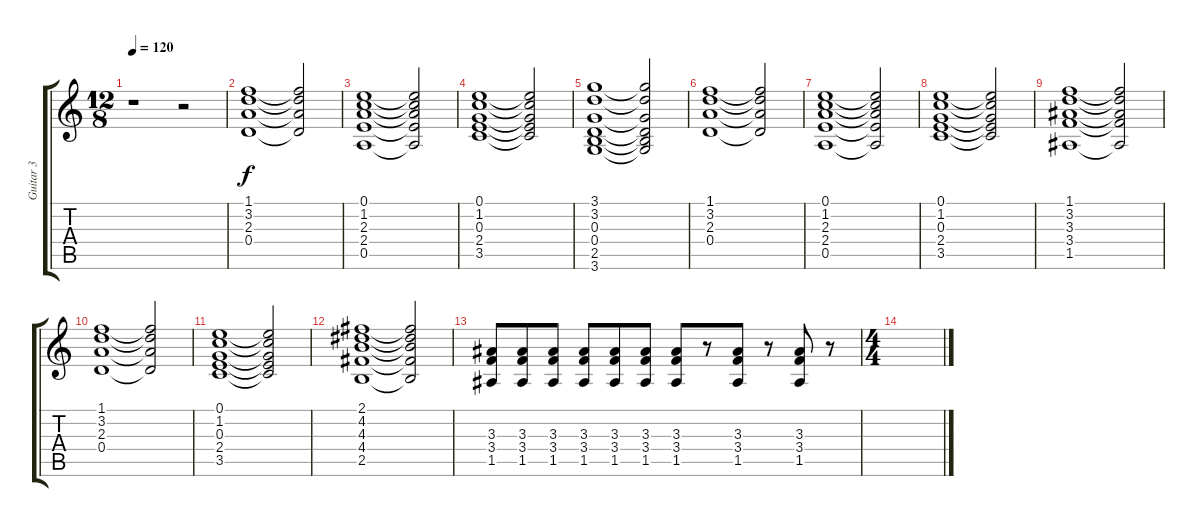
\track ("Guitar 3" "Guitar 3") {instrument overdrivenguitar}
\staff {score tabs}
\tuning (E4 B3 G3 D3 A2 E2) {hide}
\ts (12 8)
\tempo 120
\clef g2
\ks c
r.1{dy f} r.2 |
(1.1 3.2 2.3 0.4).1 (1.1{t} 3.2{t} 2.3{t} 0.4{t}).2 |
(0.1 1.2 2.3 2.4 0.5).1 (0.1{t} 1.2{t} 2.3{t} 2.4{t} 0.5{t}).2 |
(0.1 1.2 0.3 2.4 3.5).1 (0.1{t} 1.2{t} 0.3{t} 2.4{t} 3.5{t}).2 |
(3.1 3.2 0.3 0.4 2.5 3.6).1 (3.1{t} 3.2{t} 0.3{t} 0.4{t} 2.5{t} 3.6{t}).2 |
(1.1 3.2 2.3 0.4).1 (1.1{t} 3.2{t} 2.3{t} 0.4{t}).2 |
(0.1 1.2 2.3 2.4 0.5).1 (0.1{t} 1.2{t} 2.3{t} 2.4{t} 0.5{t}).2 |
(0.1 1.2 0.3 2.4 3.5).1 (0.1{t} 1.2{t} 0.3{t} 2.4{t} 3.5{t}).2 |
(1.1 3.2 3.3 3.4 1.5).1 (1.1{t} 3.2{t} 3.3{t} 3.4{t} 1.5{t}).2 |
(1.1 3.2 2.3 0.4).1 (1.1{t} 3.2{t} 2.3{t} 0.4{t}).2 |
(0.1 1.2 0.3 2.4 3.5).1 (0.1{t} 1.2{t} 0.3{t} 2.4{t} 3.5{t}).2 |
(2.1 4.2 4.3 4.4 2.5).1 (2.1{t} 4.2{t} 4.3{t} 4.4{t} 2.5{t}).2 |
(3.3 3.4 1.5).8 (3.3 3.4 1.5).8 (3.3 3.4 1.5).8 (3.3 3.4 1.5).8 (3.3 3.4 1.5).8 (3.3 3.4 1.5).8 (3.3 3.4 1.5).8 r.8 (3.3 3.4 1.5).8 r.8 (3.3 3.4 1.5).8 r.8 |
\ts (4 4)
